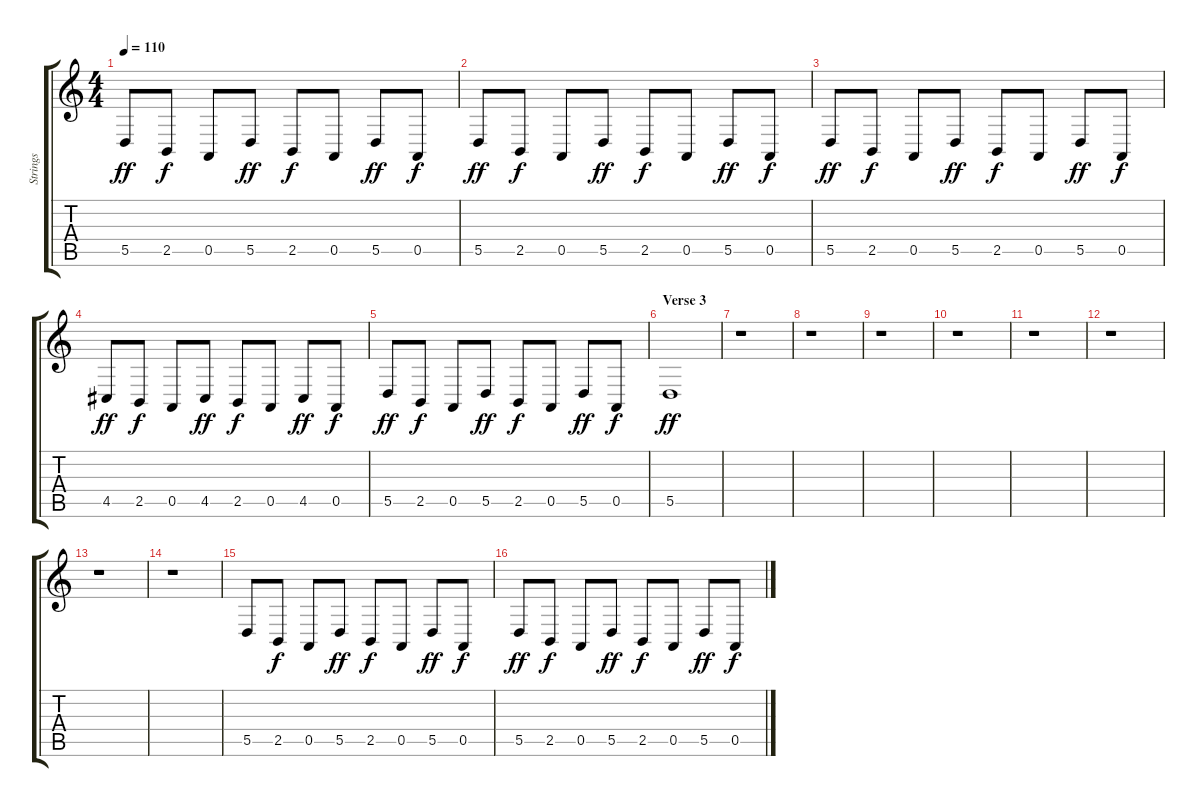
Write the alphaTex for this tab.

\track ("Strings" "Strings") {instrument stringensemble1}
\staff {score tabs}
\tuning (E4 B3 G3 D3 A2 E2) {hide}
\ts (4 4)
\tempo 110
\clef g2
\ks c
5.5.8{dy ff} 2.5.8{dy f} 0.5.8 5.5.8{dy ff} 2.5.8{dy f} 0.5.8 5.5.8{dy ff} 0.5.8{dy f} |
5.5.8{dy ff} 2.5.8{dy f} 0.5.8 5.5.8{dy ff} 2.5.8{dy f} 0.5.8 5.5.8{dy ff} 0.5.8{dy f} |
5.5.8{dy ff} 2.5.8{dy f} 0.5.8 5.5.8{dy ff} 2.5.8{dy f} 0.5.8 5.5.8{dy ff} 0.5.8{dy f} |
4.5.8{dy ff} 2.5.8{dy f} 0.5.8 4.5.8{dy ff} 2.5.8{dy f} 0.5.8 4.5.8{dy ff} 0.5.8{dy f} |
5.5.8{dy ff} 2.5.8{dy f} 0.5.8 5.5.8{dy ff} 2.5.8{dy f} 0.5.8 5.5.8{dy ff} 0.5.8{dy f} |
\section ("" "Verse 3")
5.5.1{dy ff} |
r.1 |
r.1 |
r.1 |
r.1 |
r.1 |
r.1 |
r.1 |
r.1 |
5.5.8 2.5.8{dy f} 0.5.8 5.5.8{dy ff} 2.5.8{dy f} 0.5.8 5.5.8{dy ff} 0.5.8{dy f} |
5.5.8{dy ff} 2.5.8{dy f} 0.5.8 5.5.8{dy ff} 2.5.8{dy f} 0.5.8 5.5.8{dy ff} 0.5.8{dy f}
